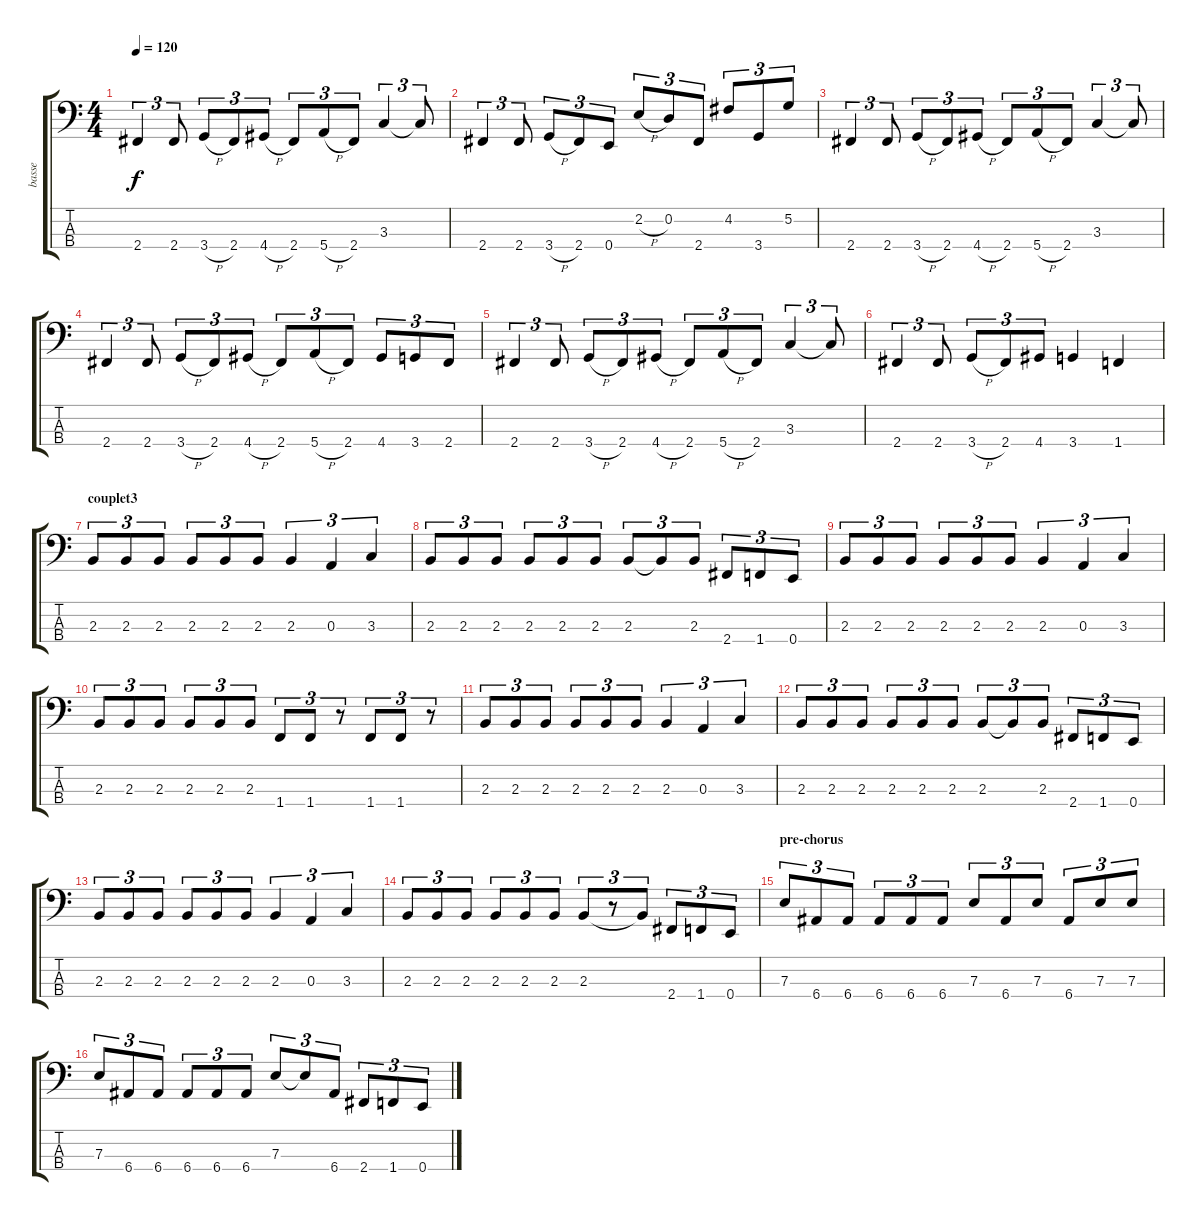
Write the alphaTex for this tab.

\track ("basse" "basse") {instrument electricbassfinger}
\staff {score tabs}
\tuning (G2 D2 A1 E1) {hide}
\ts (4 4)
\tempo 120
\clef f4
\ks c
2.4.4{tu (3 2) dy f} 2.4.8{tu (3 2)} 3.4{h}.8{tu (3 2)} 2.4.8{tu (3 2)} 4.4{h}.8{tu (3 2)} 2.4.8{tu (3 2)} 5.4{h}.8{tu (3 2)} 2.4.8{tu (3 2)} 3.3.4{tu (3 2)} 3.3{t}.8{tu (3 2)} |
2.4.4{tu (3 2)} 2.4.8{tu (3 2)} 3.4{h}.8{tu (3 2)} 2.4.8{tu (3 2)} 0.4.8{tu (3 2)} 2.2{h}.8{tu (3 2)} 0.2.8{tu (3 2)} 2.4.8{tu (3 2)} 4.2.8{tu (3 2)} 3.4.8{tu (3 2)} 5.2.8{tu (3 2)} |
2.4.4{tu (3 2)} 2.4.8{tu (3 2)} 3.4{h}.8{tu (3 2)} 2.4.8{tu (3 2)} 4.4{h}.8{tu (3 2)} 2.4.8{tu (3 2)} 5.4{h}.8{tu (3 2)} 2.4.8{tu (3 2)} 3.3.4{tu (3 2)} 3.3{t}.8{tu (3 2)} |
2.4.4{tu (3 2)} 2.4.8{tu (3 2)} 3.4{h}.8{tu (3 2)} 2.4.8{tu (3 2)} 4.4{h}.8{tu (3 2)} 2.4.8{tu (3 2)} 5.4{h}.8{tu (3 2)} 2.4.8{tu (3 2)} 4.4.8{tu (3 2)} 3.4.8{tu (3 2)} 2.4.8{tu (3 2)} |
2.4.4{tu (3 2)} 2.4.8{tu (3 2)} 3.4{h}.8{tu (3 2)} 2.4.8{tu (3 2)} 4.4{h}.8{tu (3 2)} 2.4.8{tu (3 2)} 5.4{h}.8{tu (3 2)} 2.4.8{tu (3 2)} 3.3.4{tu (3 2)} 3.3{t}.8{tu (3 2)} |
2.4.4{tu (3 2)} 2.4.8{tu (3 2)} 3.4{h}.8{tu (3 2)} 2.4.8{tu (3 2)} 4.4.8{tu (3 2)} 3.4.4 1.4.4 |
\section ("" "couplet3")
2.3.8{tu (3 2)} 2.3.8{tu (3 2)} 2.3.8{tu (3 2)} 2.3.8{tu (3 2)} 2.3.8{tu (3 2)} 2.3.8{tu (3 2)} 2.3.4{tu (3 2)} 0.3.4{tu (3 2)} 3.3.4{tu (3 2)} |
2.3.8{tu (3 2)} 2.3.8{tu (3 2)} 2.3.8{tu (3 2)} 2.3.8{tu (3 2)} 2.3.8{tu (3 2)} 2.3.8{tu (3 2)} 2.3.8{tu (3 2)} 2.3{t}.8{tu (3 2)} 2.3.8{tu (3 2)} 2.4.8{tu (3 2)} 1.4.8{tu (3 2)} 0.4.8{tu (3 2)} |
2.3.8{tu (3 2)} 2.3.8{tu (3 2)} 2.3.8{tu (3 2)} 2.3.8{tu (3 2)} 2.3.8{tu (3 2)} 2.3.8{tu (3 2)} 2.3.4{tu (3 2)} 0.3.4{tu (3 2)} 3.3.4{tu (3 2)} |
2.3.8{tu (3 2)} 2.3.8{tu (3 2)} 2.3.8{tu (3 2)} 2.3.8{tu (3 2)} 2.3.8{tu (3 2)} 2.3.8{tu (3 2)} 1.4.8{tu (3 2)} 1.4.8{tu (3 2)} r.8{tu (3 2)} 1.4.8{tu (3 2)} 1.4.8{tu (3 2)} r.8{tu (3 2)} |
2.3.8{tu (3 2)} 2.3.8{tu (3 2)} 2.3.8{tu (3 2)} 2.3.8{tu (3 2)} 2.3.8{tu (3 2)} 2.3.8{tu (3 2)} 2.3.4{tu (3 2)} 0.3.4{tu (3 2)} 3.3.4{tu (3 2)} |
2.3.8{tu (3 2)} 2.3.8{tu (3 2)} 2.3.8{tu (3 2)} 2.3.8{tu (3 2)} 2.3.8{tu (3 2)} 2.3.8{tu (3 2)} 2.3.8{tu (3 2)} 2.3{t}.8{tu (3 2)} 2.3.8{tu (3 2)} 2.4.8{tu (3 2)} 1.4.8{tu (3 2)} 0.4.8{tu (3 2)} |
2.3.8{tu (3 2)} 2.3.8{tu (3 2)} 2.3.8{tu (3 2)} 2.3.8{tu (3 2)} 2.3.8{tu (3 2)} 2.3.8{tu (3 2)} 2.3.4{tu (3 2)} 0.3.4{tu (3 2)} 3.3.4{tu (3 2)} |
2.3.8{tu (3 2)} 2.3.8{tu (3 2)} 2.3.8{tu (3 2)} 2.3.8{tu (3 2)} 2.3.8{tu (3 2)} 2.3.8{tu (3 2)} 2.3.8{tu (3 2)} r.8{tu (3 2)} 2.3{t}.8{tu (3 2)} 2.4.8{tu (3 2)} 1.4.8{tu (3 2)} 0.4.8{tu (3 2)} |
\section ("" "pre-chorus")
7.3.8{tu (3 2)} 6.4.8{tu (3 2)} 6.4.8{tu (3 2)} 6.4.8{tu (3 2)} 6.4.8{tu (3 2)} 6.4.8{tu (3 2)} 7.3.8{tu (3 2)} 6.4.8{tu (3 2)} 7.3.8{tu (3 2)} 6.4.8{tu (3 2)} 7.3.8{tu (3 2)} 7.3.8{tu (3 2)} |
7.3.8{tu (3 2)} 6.4.8{tu (3 2)} 6.4.8{tu (3 2)} 6.4.8{tu (3 2)} 6.4.8{tu (3 2)} 6.4.8{tu (3 2)} 7.3.8{tu (3 2)} 7.3{t}.8{tu (3 2)} 6.4.8{tu (3 2)} 2.4.8{tu (3 2)} 1.4.8{tu (3 2)} 0.4.8{tu (3 2)}
